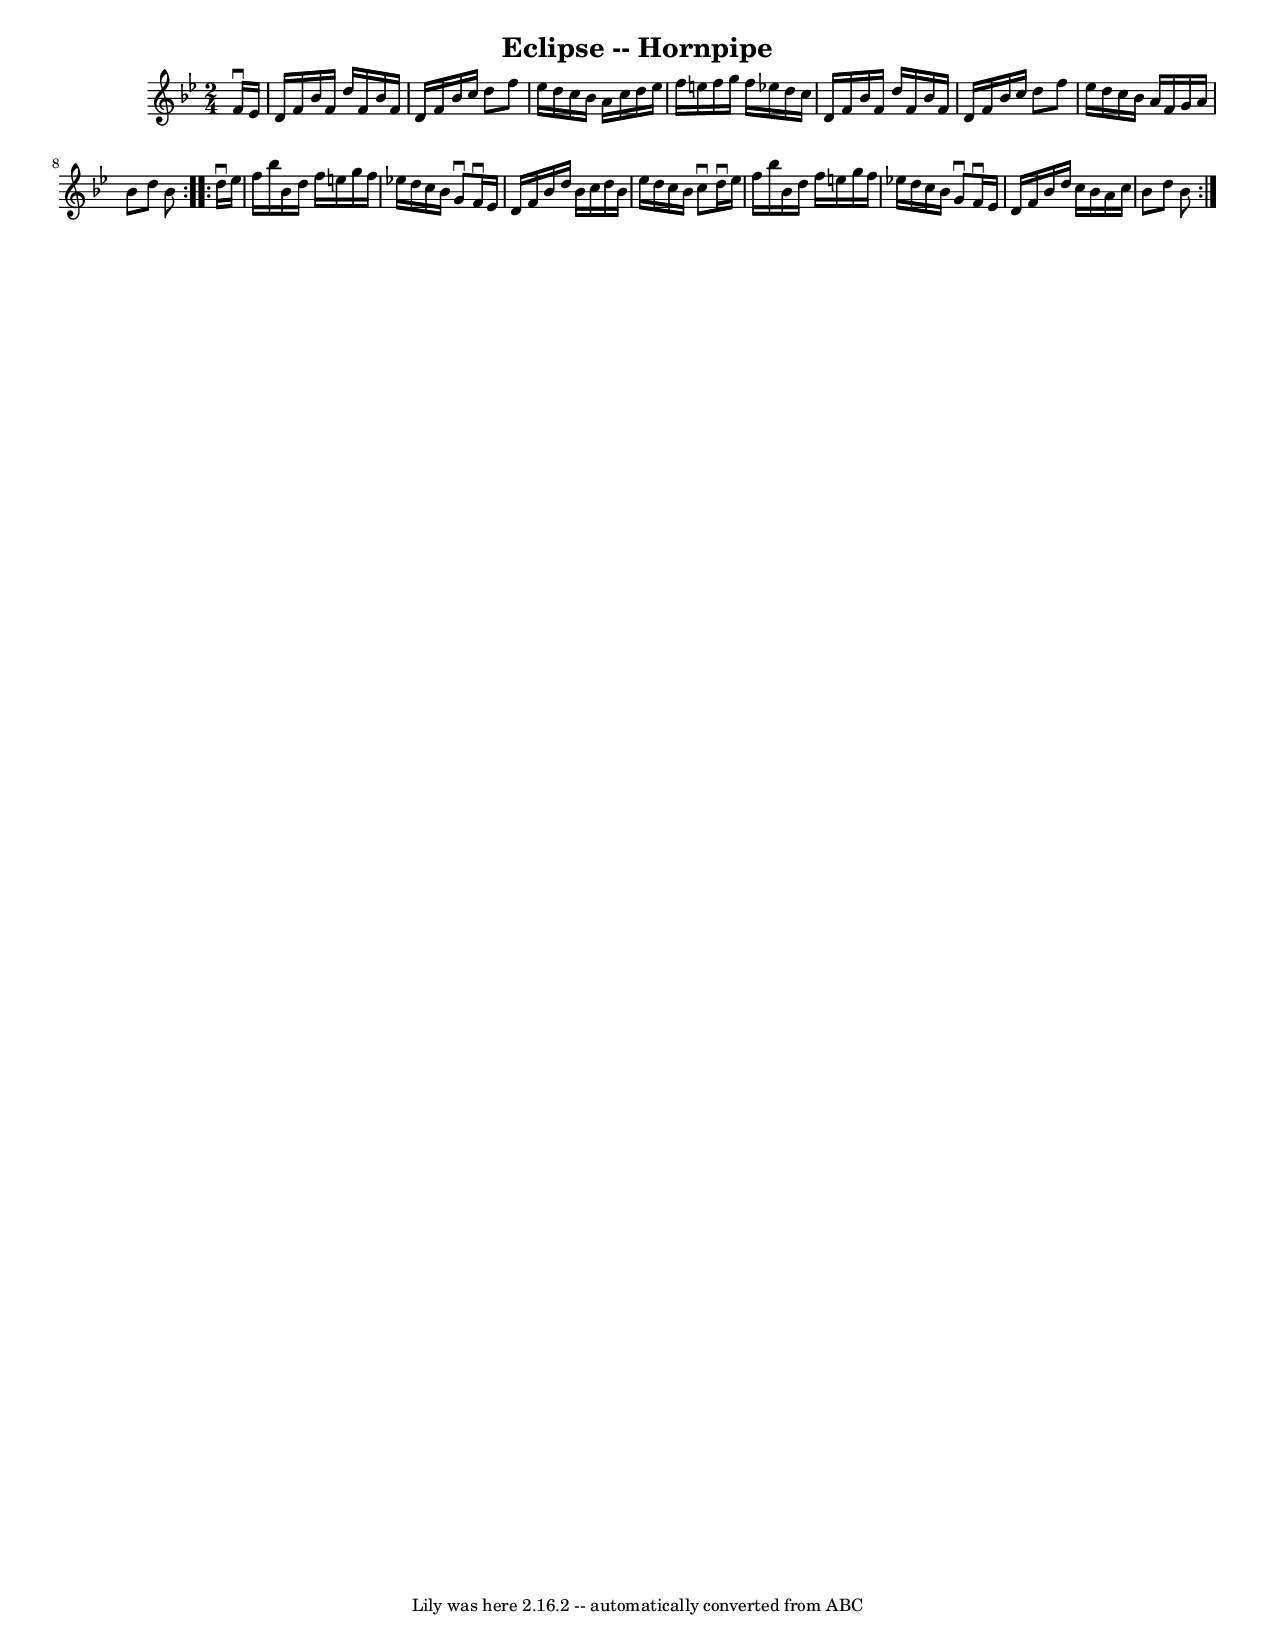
\version "2.16.2"
\include "Mammoth.ily"
\header {
  %% book = "Ryan's Mammoth Collection"
  crossRefNumber = "1"
  footnotes = "\\\\135 784"
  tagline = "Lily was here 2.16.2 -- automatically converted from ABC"
  title = "Eclipse -- Hornpipe"

}
voicedefault =  {

  \time 2/4
  \key bf \major
  \partial 8

  \repeat volta 2 {
    f'16^\downbow ef'16    |
    d'16 f'16 bf'16 f'16 d''16 f'16 bf'16 f'16     |
    d'16 f'16 bf'16 c''16 d''8 f''8     |
    ef''16 d''16 c''16 bf'16 a'16 c''16 d''16 ef''16     |
    f''16 e''16 f''16 g''16 f''16 ef''!16 d''16 c''16     |
    d'16 f'16 bf'16 f'16 d''16 f'16 bf'16 f'16     |
    d'16 f'16 bf'16 c''16 d''8 f''8     |
    ef''16 d''16 c''16 bf'16 a'16 f'16 g'16 a'16     |
    bf'8 d''8 bf'8

  }
  \repeat volta 2 {
    d''16^\downbow ef''16    |
    f''16 bf''16 bf'16 d''16 f''16 e''16 g''16 f''16     |
    ef''!16 d''16 c''16 bf'16 g'8^\downbow f'16^\downbow ef'16   |
    d'16 f'16 bf'16 d''16 bf'16 c''16 d''16 bf'16     |
    ef''16 d''16 c''16 bf'16 c''8^\downbow d''16^\downbow ef''16     |
    f''16 bf''16 bf'16 d''16 f''16 e''16 g''16 f''16     |
    ef''!16 d''16 c''16 bf'16 g'8^\downbow f'16^\downbow ef'16     |
    d'16 f'16 bf'16 d''16 c''16 bf'16 a'16 c''16     |
    bf'8 d''8
    bf'8
  }

}

\score{
  <<

    \context Staff="default"
    {
      \voicedefault

    }

  >>
  \layout {

  }
  \midi {
  }

}
